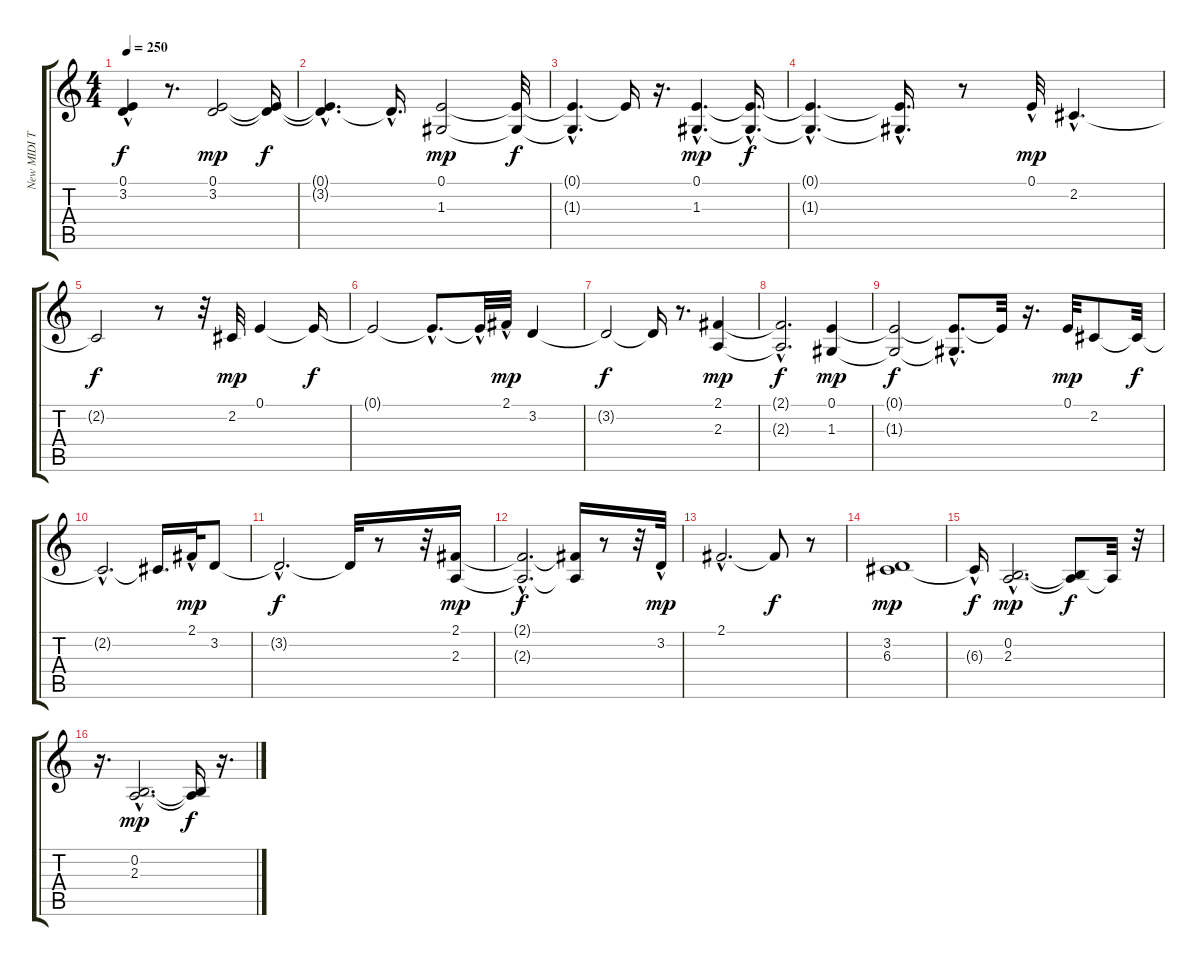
\track ("New MIDI Track" "New MIDI T") {instrument clavinet}
\staff {score tabs}
\tuning (E4 B3 G3 D3 A2 E2) {hide}
\ts (4 4)
\tempo 250
\clef g2
\ks c
(0.1{t} 3.2{hac t}).4{dy f} r.8{d} (0.1 3.2).2{dy mp} (0.1{t} 3.2{t}).16{dy f} |
(0.1{t} 3.2{hac t}).4{d} 3.2{hac t}.16{d} (0.1 1.3).2{dy mp} (0.1{t} 1.3{t}).32{dy f} |
(0.1{hac t} 1.3{t}).4{d} 0.1{t}.16 r.16{d} (0.1{hac} 1.3{hac}).4{d dy mp} (0.1{hac t} 1.3{hac t}).16{d dy f} |
(0.1{hac t} 1.3{hac t}).4{d} (0.1{hac t} 1.3{t}).16{d} r.8 0.1{hac}.32{dy mp} 2.2{hac}.4{d} |
2.2{t}.2{dy f} r.8 r.32 2.2.32{dy mp} 0.1.4 0.1{t}.16{dy f} |
0.1{t}.2 0.1{hac t}.8{d} 0.1{hac t}.32 2.1{hac}.32{dy mp} 3.2.4 |
3.2{t}.2{dy f} 3.2{t}.16 r.8{d} (2.1 2.3).4{dy mp} |
(2.1{hac t} 2.3{hac t}).2{d dy f} (0.1 1.3).4{dy mp} |
(0.1{t} 1.3{t}).2{dy f} (0.1{hac t} 1.3{t}).8{d} 0.1{t}.32 r.16{d} 0.1.32{dy mp} 2.2.8 2.2{t}.32{dy f} |
2.2{hac t}.2{d} 2.2{t}.16{d} 2.1{hac}.32{dy mp} 3.2.8 |
3.2{hac t}.2{d dy f} 3.2{t}.32 r.8 r.32 (2.1 2.3).16{dy mp} |
(2.1{hac t} 2.3{hac t}).2{d dy f} (2.1{t} 2.3{t}).16 r.8 r.32 3.2{hac}.32{dy mp} |
2.1{hac}.2{d} 2.1{t}.8{dy f} r.8 |
(3.2 6.3).1{dy mp} |
6.3{hac t}.16{dy f} (0.2{hac} 2.3{hac}).2{d dy mp} (0.2{t} 2.3{t}).8{dy f} 2.3{t}.32 r.32 |
r.16{d} (0.2{hac} 2.3{hac}).2{d dy mp} (0.2{t} 2.3{t}).16{dy f} r.16{d}
